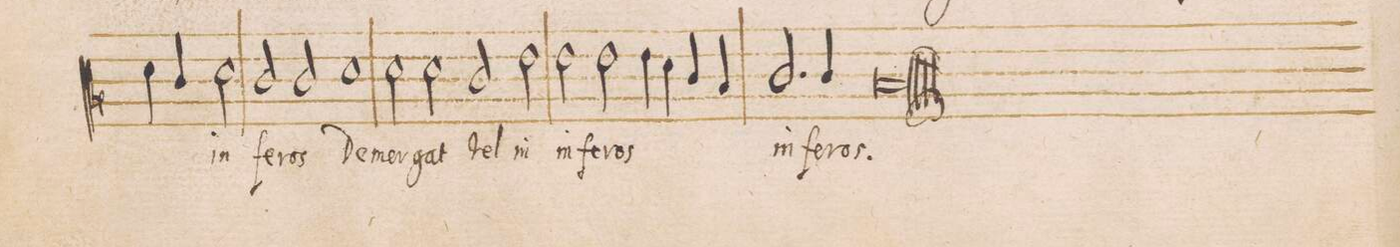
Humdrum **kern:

**kern	**text
*I"DISCANTVS	*
*clefC2	*
*k[]	*
*met(C|)	*
*M2/1	*
4fny\	.
4e/	.
2fny\	in-
2e/	-fe-
2e/	-ros
=32-	=32-
1fny	De-
2fny\	-mer-
2fny\	-gat
=33-	=33-
2e/	vel
2g\	in
2g\	in-
2g\	-fe-
=34-	=34-
4g\	-ros
4fny\	.
4e/	.
4d/	.
2.e/	in-
4e/	-fe-
=35-	=35-
0d	-ros.
=-	=-
*-	*-
